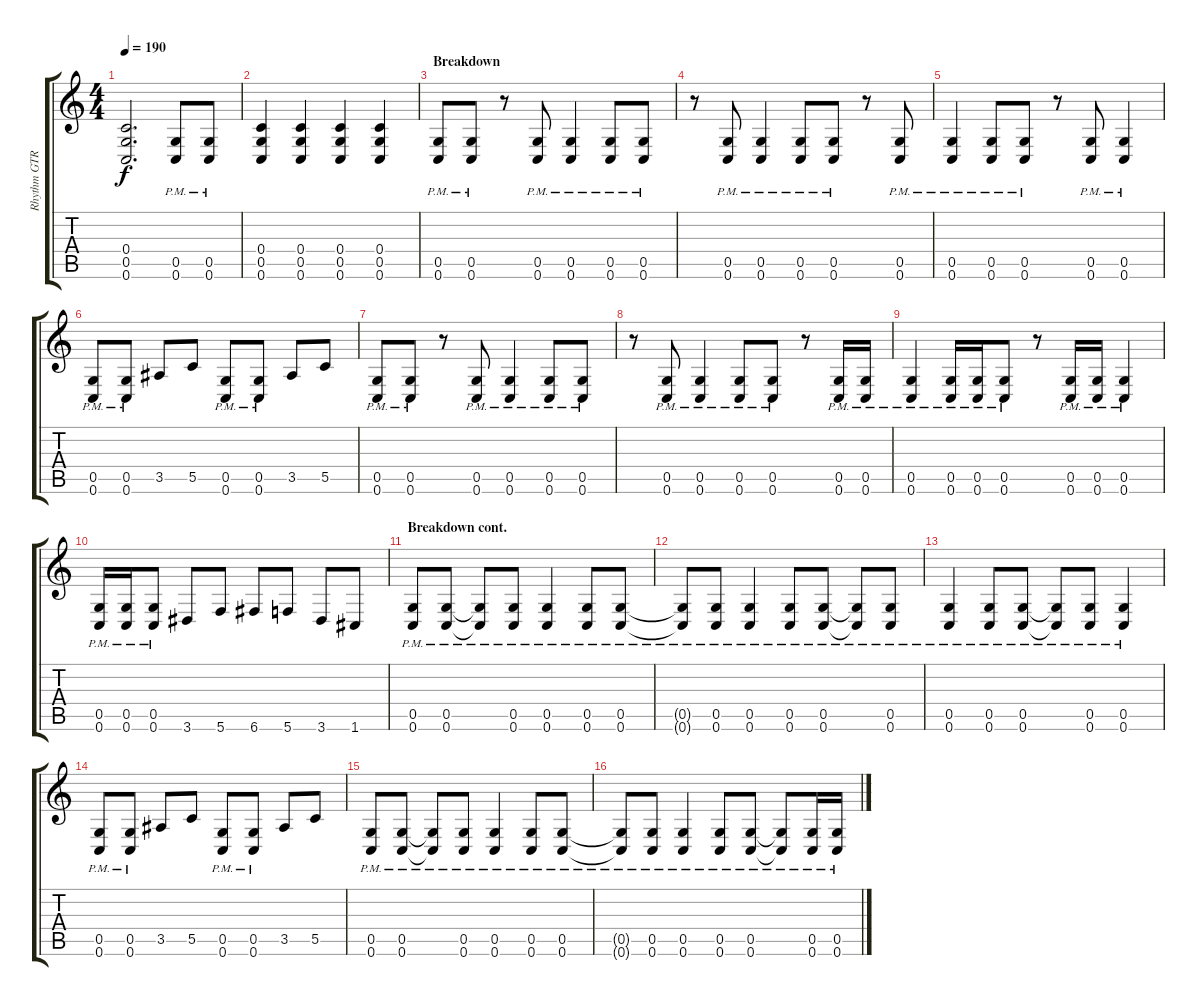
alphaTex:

\track ("Rhythm GTR 1" "Rhythm GTR") {instrument overdrivenguitar}
\staff {score tabs}
\tuning (D4 A3 F3 C3 G2 C2) {hide}
\ts (4 4)
\tempo 190
\clef g2
\ks aminor
(0.4 0.5 0.6).2{d dy f} (0.5{pm} 0.6{pm}).8 (0.5{pm} 0.6{pm}).8 |
(0.4 0.5 0.6).4 (0.4 0.5 0.6).4 (0.4 0.5 0.6).4 (0.4 0.5 0.6).4 |
\section ("" "Breakdown")
(0.5{pm} 0.6{pm}).8 (0.5{pm} 0.6{pm}).8 r.8 (0.5{pm} 0.6{pm}).8 (0.5{pm} 0.6{pm}).4 (0.5{pm} 0.6{pm}).8 (0.5{pm} 0.6{pm}).8 |
r.8 (0.5{pm} 0.6{pm}).8 (0.5{pm} 0.6{pm}).4 (0.5{pm} 0.6{pm}).8 (0.5{pm} 0.6{pm}).8 r.8 (0.5{pm} 0.6{pm}).8 |
(0.5{pm} 0.6{pm}).4 (0.5{pm} 0.6{pm}).8 (0.5{pm} 0.6{pm}).8 r.8 (0.5{pm} 0.6{pm}).8 (0.5{pm} 0.6{pm}).4 |
(0.5{pm} 0.6{pm}).8 (0.5{pm} 0.6{pm}).8 3.5.8 5.5.8 (0.5{pm} 0.6{pm}).8 (0.5{pm} 0.6{pm}).8 3.5.8 5.5.8 |
(0.5{pm} 0.6{pm}).8 (0.5{pm} 0.6{pm}).8 r.8 (0.5{pm} 0.6{pm}).8 (0.5{pm} 0.6{pm}).4 (0.5{pm} 0.6{pm}).8 (0.5{pm} 0.6{pm}).8 |
r.8 (0.5{pm} 0.6{pm}).8 (0.5{pm} 0.6{pm}).4 (0.5{pm} 0.6{pm}).8 (0.5{pm} 0.6{pm}).8 r.8 (0.5{pm} 0.6{pm}).16 (0.5{pm} 0.6{pm}).16 |
(0.5{pm} 0.6{pm}).4 (0.5{pm} 0.6{pm}).16 (0.5{pm} 0.6{pm}).16 (0.5{pm} 0.6{pm}).8 r.8 (0.5{pm} 0.6{pm}).16 (0.5{pm} 0.6{pm}).16 (0.5{pm} 0.6{pm}).4 |
(0.5{pm} 0.6{pm}).16 (0.5{pm} 0.6{pm}).16 (0.5{pm} 0.6{pm}).8 3.6.8 5.6.8 6.6.8 5.6.8 3.6.8 1.6.8 |
\section ("" "Breakdown cont.")
(0.5{pm} 0.6{pm}).8 (0.5{pm} 0.6{pm}).8 (0.5{pm t} 0.6{pm t}).8 (0.5{pm} 0.6{pm}).8 (0.5{pm} 0.6{pm}).4 (0.5{pm} 0.6{pm}).8 (0.5{pm} 0.6{pm}).8 |
(0.5{pm t} 0.6{pm t}).8 (0.5{pm} 0.6{pm}).8 (0.5{pm} 0.6{pm}).4 (0.5{pm} 0.6{pm}).8 (0.5{pm} 0.6{pm}).8 (0.5{pm t} 0.6{pm t}).8 (0.5{pm} 0.6{pm}).8 |
(0.5{pm} 0.6{pm}).4 (0.5{pm} 0.6{pm}).8 (0.5{pm} 0.6{pm}).8 (0.5{pm t} 0.6{pm t}).8 (0.5{pm} 0.6{pm}).8 (0.5{pm} 0.6{pm}).4 |
(0.5{pm} 0.6{pm}).8 (0.5{pm} 0.6{pm}).8 3.5.8 5.5.8 (0.5{pm} 0.6{pm}).8 (0.5{pm} 0.6{pm}).8 3.5.8 5.5.8 |
(0.5{pm} 0.6{pm}).8 (0.5{pm} 0.6{pm}).8 (0.5{pm t} 0.6{pm t}).8 (0.5{pm} 0.6{pm}).8 (0.5{pm} 0.6{pm}).4 (0.5{pm} 0.6{pm}).8 (0.5{pm} 0.6{pm}).8 |
(0.5{pm t} 0.6{pm t}).8 (0.5{pm} 0.6{pm}).8 (0.5{pm} 0.6{pm}).4 (0.5{pm} 0.6{pm}).8 (0.5{pm} 0.6{pm}).8 (0.5{pm t} 0.6{pm t}).8 (0.5{pm} 0.6{pm}).16 (0.5{pm} 0.6{pm}).16
